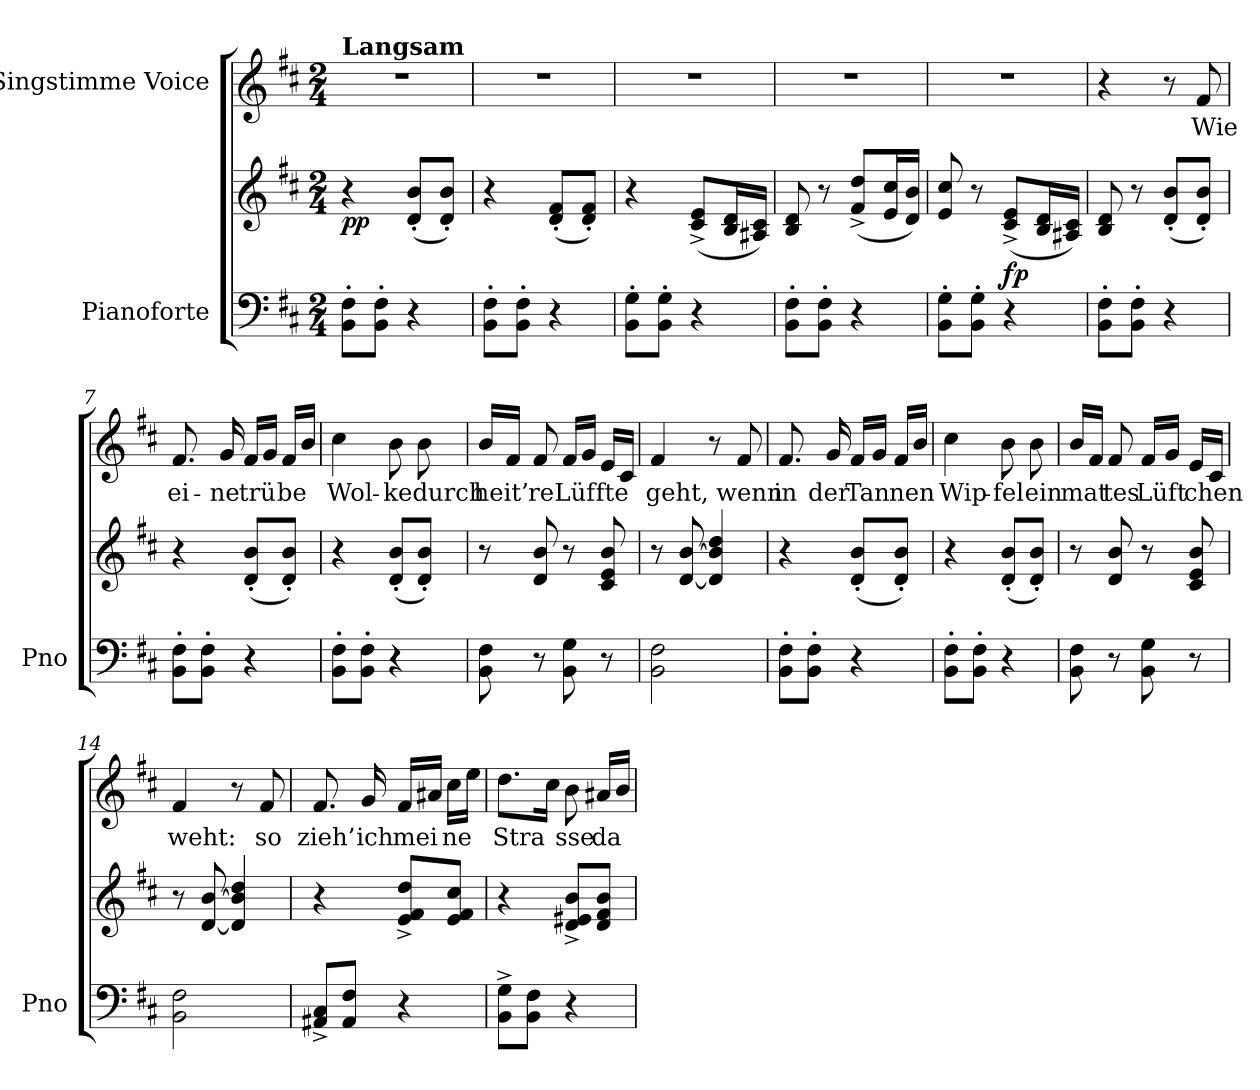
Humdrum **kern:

**kern	**kern	**dynam	**kern	**text
*part2	*part2	*part2	*part1	*part1
*staff3	*staff2	*staff2/3	*staff1	*staff1
*I"Pianoforte	*	*	*I"Singstimme Voice	*
*I'Pno	*	*	*	*
*clefF4	*clefG2	*	*clefG2	*
*k[f#c#]	*k[f#c#]	*	*k[f#c#]	*
*M2/4	*M2/4	*	*M2/4	*
=1	=1	=1	=1	=1
!	!	!	!LO:TX:a:B:t=Langsam	!
!	!	!LO:DY:b	!	!
8BB\' 8F#\'L	4r	pp	2r	.
8BB\' 8F#\'J	.	.	.	.
4r	(8d/' 8b/'L	.	.	.
.	8d/' 8b/'J)	.	.	.
=2	=2	=2	=2	=2
8BB\' 8F#\'L	4r	.	2r	.
8BB\' 8F#\'J	.	.	.	.
4r	(8d/' 8f#/'L	.	.	.
.	8d/' 8f#/'J)	.	.	.
=3	=3	=3	=3	=3
8BB\' 8G\'L	4r	.	2r	.
8BB\' 8G\'J	.	.	.	.
4r	(8c#/^> 8e/^>L	.	.	.
.	16B/ 16d/L	.	.	.
.	16A#X/ 16c#/JJ)	.	.	.
=4	=4	=4	=4	=4
8BB\' 8F#\'L	8B/ 8d/	.	2r	.
8BB\' 8F#\'J	8r	.	.	.
4r	(8f#/^> 8dd/^>L	.	.	.
.	16e/ 16cc#/L	.	.	.
.	16d/ 16b/JJ)	.	.	.
=5	=5	=5	=5	=5
8BB\' 8G\'L	8e/ 8cc#/	.	2r	.
8BB\' 8G\'J	8r	.	.	.
!	!	!LO:DY:b	!	!
4r	(8c#/^> 8e/^>L	fp	.	.
.	16B/ 16d/L	.	.	.
.	16A#X/ 16c#/JJ)	.	.	.
=6	=6	=6	=6	=6
8BB\' 8F#\'L	8B/ 8d/	.	4r	.
8BB\' 8F#\'J	8r	.	.	.
4r	(8d/' 8b/'L	.	8r	.
!	!	!	!	!LO:LY:b
.	8d/' 8b/'J)	.	8f#/	Wie
!!LO:LB:g=z
=7	=7	=7	=7	=7
!	!	!	!	!LO:LY:b
8BB\' 8F#\'L	4r	.	8.f#/	ei-
8BB\' 8F#\'J	.	.	.	.
!	!	!	!	!LO:LY:b
.	.	.	16g/	-ne
!	!	!	!	!LO:LY:b
4r	(8d/' 8b/'L	.	16f#/LL	trü
!	!	!	!	!LO:LY:b
.	.	.	16g/JJ	-
!	!	!	!	!LO:LY:b
.	8d/' 8b/'J)	.	16f#/LL	be
.	.	.	16b/JJ	.
=8	=8	=8	=8	=8
!	!	!	!	!LO:LY:b
8BB\' 8F#\'L	4r	.	4cc#\	Wol-
8BB\' 8F#\'J	.	.	.	.
!	!	!	!	!LO:LY:b
4r	(8d/' 8b/'L	.	8b\	-ke
!	!	!	!	!LO:LY:b
.	8d/' 8b/'J)	.	8b\	durch
=9	=9	=9	=9	=9
!	!	!	!	!LO:LY:b
8BB\ 8F#\	8r	.	16b/LL	heit’
!	!	!	!	!LO:LY:b
.	.	.	16f#/JJ	-
!	!	!	!	!LO:LY:b
8r	8d/ 8b/	.	8f#/	re
!	!	!	!	!LO:LY:b
8BB\ 8G\	8r	.	16f#/LL	Lüf
!	!	!	!	!LO:LY:b
.	.	.	16g/JJ	-
!	!	!	!	!LO:LY:b
8r	8c#/ 8e/ 8b/	.	16e/LL	fte
.	.	.	16c#/JJ	.
=10	=10	=10	=10	=10
!	!	!	!	!LO:LY:b
2BB\ 2F#\	8r	.	4f#/	geht,
.	[8d/ [<8b/	.	.	.
.	4d/] 4b/] 4dd/	.	8r	.
!	!	!	!	!LO:LY:b
.	.	.	8f#/	wenn
=11	=11	=11	=11	=11
!	!	!	!	!LO:LY:b
8BB\' 8F#\'L	4r	.	8.f#/	in
8BB\' 8F#\'J	.	.	.	.
!	!	!	!	!LO:LY:b
.	.	.	16g/	der
!	!	!	!	!LO:LY:b
4r	(8d/' 8b/'L	.	16f#/LL	Tan
!	!	!	!	!LO:LY:b
.	.	.	16g/JJ	-
!	!	!	!	!LO:LY:b
.	8d/' 8b/'J)	.	16f#/LL	nen
.	.	.	16b/JJ	.
!!LO:LB:g=z
=12	=12	=12	=12	=12
!	!	!	!	!LO:LY:b
8BB\' 8F#\'L	4r	.	4cc#\	Wip-
8BB\' 8F#\'J	.	.	.	.
!	!	!	!	!LO:LY:b
4r	(8d/' 8b/'L	.	8b\	-fel
!	!	!	!	!LO:LY:b
.	8d/' 8b/'J)	.	8b\	ein
=13	=13	=13	=13	=13
!	!	!	!	!LO:LY:b
8BB\ 8F#\	8r	.	16b/LL	mat
!	!	!	!	!LO:LY:b
.	.	.	16f#/JJ	-
!	!	!	!	!LO:LY:b
8r	8d/ 8b/	.	8f#/	tes
!	!	!	!	!LO:LY:b
8BB\ 8G\	8r	.	16f#/LL	Lüft
!	!	!	!	!LO:LY:b
.	.	.	16g/JJ	-
!	!	!	!	!LO:LY:b
8r	8c#/ 8e/ 8b/	.	16e/LL	chen
.	.	.	16c#/JJ	.
=14	=14	=14	=14	=14
!	!	!	!	!LO:LY:b
2BB\ 2F#\	8r	.	4f#/	weht:
.	[8d/ [<8b/	.	.	.
.	4d/] 4b/] 4dd/	.	8r	.
!	!	!	!	!LO:LY:b
.	.	.	8f#/	so
=15	=15	=15	=15	=15
!	!	!	!	!LO:LY:b
8AA#X/^ 8C#/^L	4r	.	8.f#/	zieh’
8AA#/ 8F#/J	.	.	.	.
!	!	!	!	!LO:LY:b
.	.	.	16g/	ich
!	!	!	!	!LO:LY:b
4r	8e/^ 8f#/^ 8dd/^L	.	16f#/LL	mei
!	!	!	!	!LO:LY:b
.	.	.	16a#X/JJ	-
!	!	!	!	!LO:LY:b
.	8e/ 8f#/ 8cc#/J	.	16cc#\LL	ne
.	.	.	16ee\JJ	.
=16	=16	=16	=16	=16
!	!	!	!	!LO:LY:b
8BB\^ 8G\^L	4r	.	8.dd\L	Stra
8BB\ 8F#\J	.	.	.	.
!	!	!	!	!LO:LY:b
.	.	.	16cc#\Jk	-
!	!	!	!	!LO:LY:b
4r	8d/^ 8e#X/^ 8b/^L	.	8b\	sse
!	!	!	!	!LO:LY:b
.	8d/ 8f#/ 8b/J	.	16a#X/LL	da
!	!	!	!	!LO:LY:b
.	.	.	16b/JJ	-
=	=	=	=	=
*-	*-	*-	*-	*-
